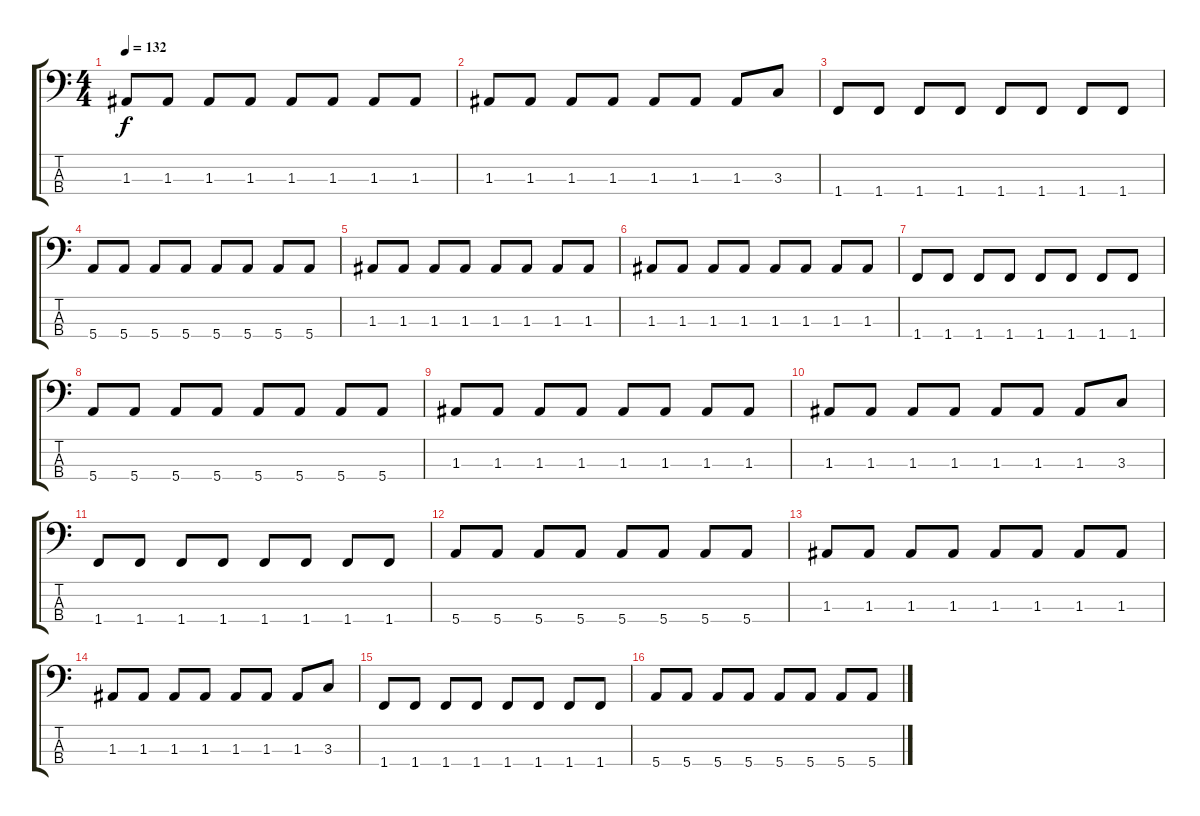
\track "" {instrument electricbassfinger}
\staff {score tabs}
\tuning (G2 D2 A1 E1) {hide}
\ts (4 4)
\tempo 132
\clef f4
\ks c
1.3.8{dy f} 1.3.8 1.3.8 1.3.8 1.3.8 1.3.8 1.3.8 1.3.8 |
1.3.8 1.3.8 1.3.8 1.3.8 1.3.8 1.3.8 1.3.8 3.3.8 |
1.4.8 1.4.8 1.4.8 1.4.8 1.4.8 1.4.8 1.4.8 1.4.8 |
5.4.8 5.4.8 5.4.8 5.4.8 5.4.8 5.4.8 5.4.8 5.4.8 |
1.3.8 1.3.8 1.3.8 1.3.8 1.3.8 1.3.8 1.3.8 1.3.8 |
1.3.8 1.3.8 1.3.8 1.3.8 1.3.8 1.3.8 1.3.8 1.3.8 |
1.4.8 1.4.8 1.4.8 1.4.8 1.4.8 1.4.8 1.4.8 1.4.8 |
5.4.8 5.4.8 5.4.8 5.4.8 5.4.8 5.4.8 5.4.8 5.4.8 |
1.3.8 1.3.8 1.3.8 1.3.8 1.3.8 1.3.8 1.3.8 1.3.8 |
1.3.8 1.3.8 1.3.8 1.3.8 1.3.8 1.3.8 1.3.8 3.3.8 |
1.4.8 1.4.8 1.4.8 1.4.8 1.4.8 1.4.8 1.4.8 1.4.8 |
5.4.8 5.4.8 5.4.8 5.4.8 5.4.8 5.4.8 5.4.8 5.4.8 |
1.3.8 1.3.8 1.3.8 1.3.8 1.3.8 1.3.8 1.3.8 1.3.8 |
1.3.8 1.3.8 1.3.8 1.3.8 1.3.8 1.3.8 1.3.8 3.3.8 |
1.4.8 1.4.8 1.4.8 1.4.8 1.4.8 1.4.8 1.4.8 1.4.8 |
5.4.8 5.4.8 5.4.8 5.4.8 5.4.8 5.4.8 5.4.8 5.4.8
